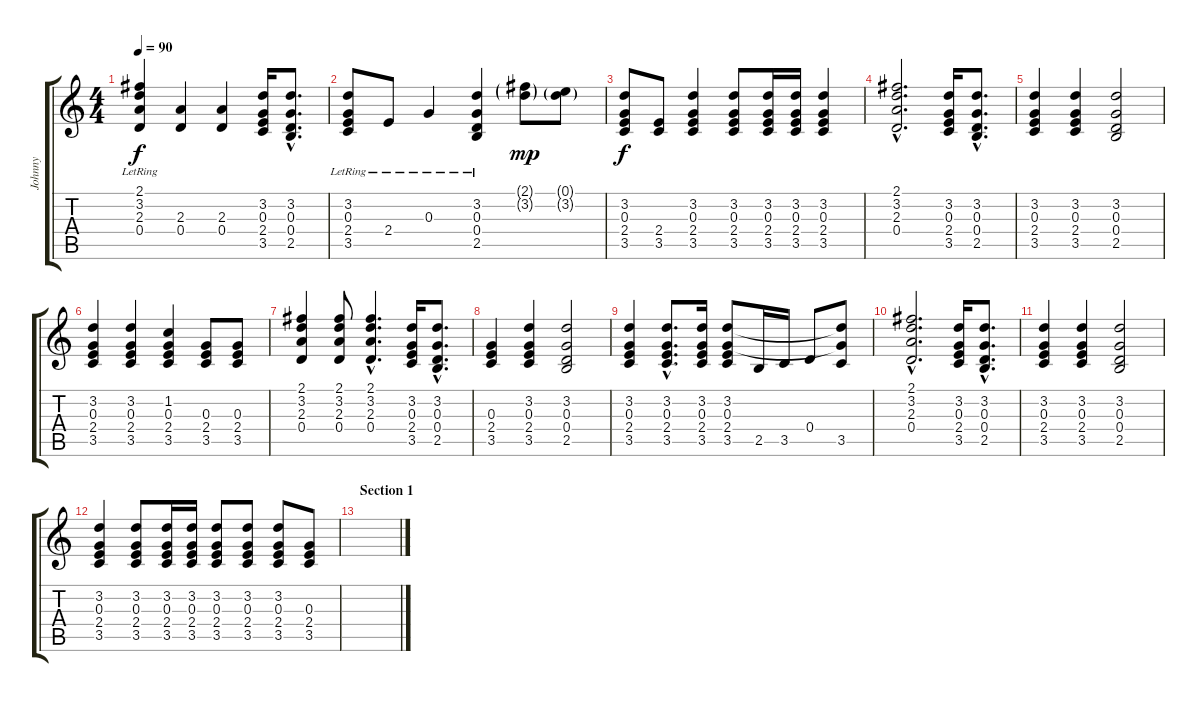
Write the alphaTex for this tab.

\track ("Johnny" "Johnny") {instrument overdrivenguitar}
\staff {score tabs}
\tuning (E4 B3 G3 D3 A2 E2) {hide}
\ts (4 4)
\tempo 90
\clef g2
\ks c
(2.1{lr} 3.2{lr} 2.3 0.4).4{dy f instrument overdrivenguitar} (2.3 0.4).4 (2.3 0.4).4 (3.2 0.3 2.4 3.5).16 (3.2{hac} 0.3{hac} 0.4{hac} 2.5{hac}).8{d} |
(3.2{lr} 0.3{lr} 2.4{lr} 3.5{lr}).8 2.4{lr}.8 0.3{lr}.4 (3.2{lr} 0.3{lr} 0.4{lr} 2.5{lr}).4 (2.1{g} 3.2{g}).8{dy mp} (0.1{g} 3.2{g}).8 |
(3.2 0.3 2.4 3.5).8{dy f} (2.4 3.5).8 (3.2 0.3 2.4 3.5).4 (3.2 0.3 2.4 3.5).8 (3.2 0.3 2.4 3.5).16 (3.2 0.3 2.4 3.5).16 (3.2 0.3 2.4 3.5).4 |
(2.1{hac} 3.2{hac} 2.3{hac} 0.4{hac}).2{d} (3.2 0.3 2.4 3.5).16 (3.2{hac} 0.3{hac} 0.4{hac} 2.5{hac}).8{d} |
(3.2 0.3 2.4 3.5).4 (3.2 0.3 2.4 3.5).4 (3.2 0.3 0.4 2.5).2 |
(3.2 0.3 2.4 3.5).4 (3.2 0.3 2.4 3.5).4 (1.2 0.3 2.4 3.5).4 (0.3 2.4 3.5).8 (0.3 2.4 3.5).8 |
(2.1 3.2 2.3 0.4).4 (2.1 3.2 2.3 0.4).8 (2.1{hac} 3.2{hac} 2.3{hac} 0.4{hac}).4{d} (3.2 0.3 2.4 3.5).16 (3.2{hac} 0.3{hac} 0.4{hac} 2.5{hac}).8{d} |
(0.3 2.4 3.5).4 (3.2 0.3 2.4 3.5).4 (3.2 0.3 0.4 2.5).2 |
(3.2 0.3 2.4 3.5).4 (3.2{hac} 0.3{hac} 2.4{hac} 3.5{hac}).8{d} (3.2 0.3 2.4 3.5).16 (3.2 0.3 2.4 3.5).8 2.5.16 3.5.16 0.4.8 (3.2{t} 0.3{t} 3.5).8 |
(2.1{hac} 3.2{hac} 2.3{hac} 0.4{hac}).2{d} (3.2 0.3 2.4 3.5).16 (3.2{hac} 0.3{hac} 0.4{hac} 2.5{hac}).8{d} |
(3.2 0.3 2.4 3.5).4 (3.2 0.3 2.4 3.5).4 (3.2 0.3 0.4 2.5).2 |
(3.2 0.3 2.4 3.5).4 (3.2 0.3 2.4 3.5).8 (3.2 0.3 2.4 3.5).16 (3.2 0.3 2.4 3.5).16 (3.2 0.3 2.4 3.5).8 (3.2 0.3 2.4 3.5).8 (3.2 0.3 2.4 3.5).8 (0.3 2.4 3.5).8 |
\section ("" "Section 1")
